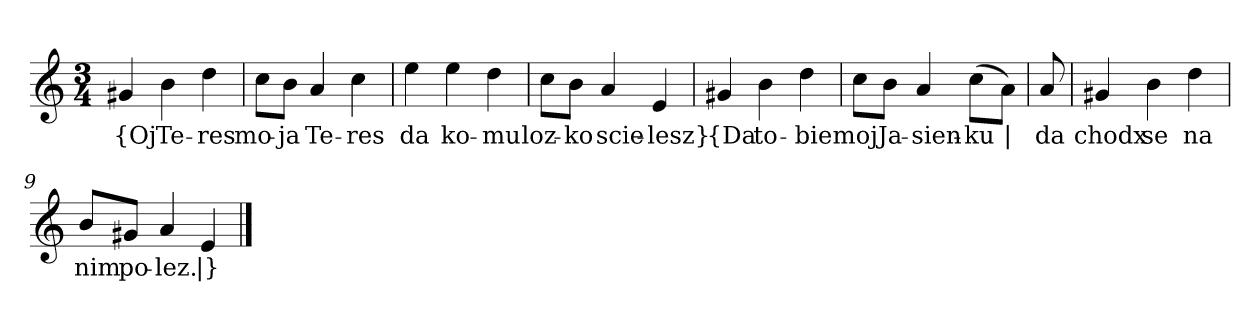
**kern	**text
*part1	*part1
*staff1	*staff1
*clefG2	*
*k[]	*
*a:	*
*M3/4	*
=	=
4g#X	{Oj
4b	Te-
4dd	-res
=2	=2
8cc\L	mo-
8b\J	-ja
4a	Te-
4cc	-res
=3	=3
4ee	da
4ee	ko-
4dd	-mu
=4	=4
8cc\L	loz-
8b\J	-ko
4a	scie-
4e	-lesz}
=5y	=5y
4g#X	{Da
4b	to-
4dd	-bie
=6	=6
8cc\L	moj
8b\J	Ja-
4a	-sien-
(8cc\L	-ku
8a\J)	|
=7y	=7y
8a	da
=8	=8
4g#X	chodx
4b	se
4dd	na
=9	=9
8b/L	nim
8g#X/J	po-
4a	-lez.
4e	|}
==	==
*-	*-
